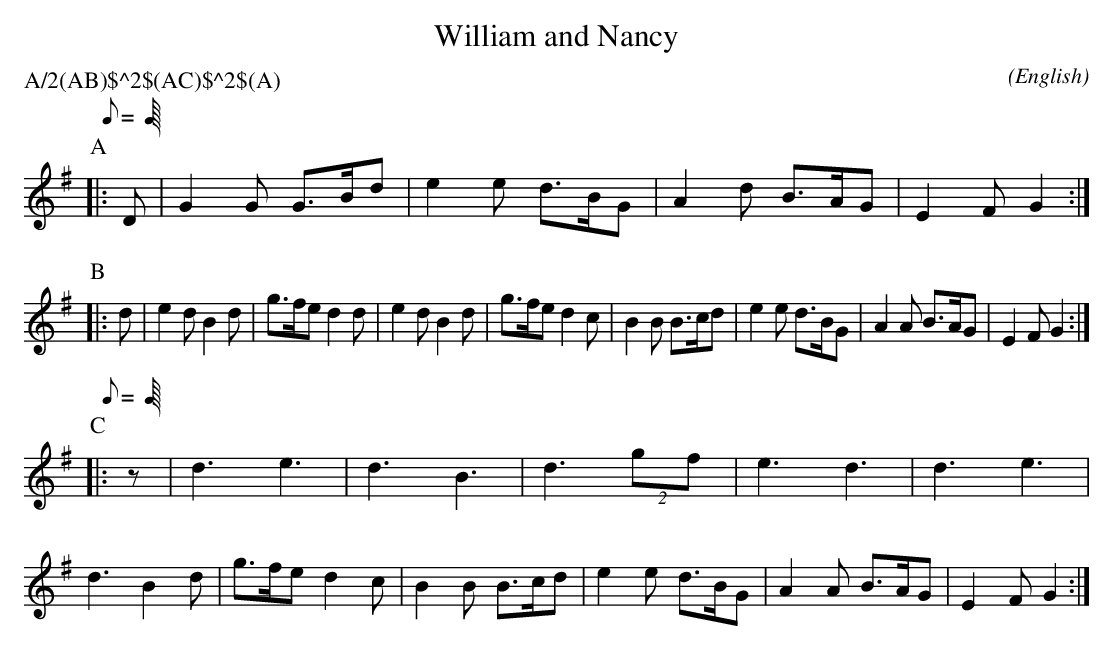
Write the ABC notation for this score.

X:1
T:William and Nancy
C:
O:English
P:A/2(AB)$^2$(AC)$^2$(A)
K:G
Q:C3=96
P:A
|: D |\
G2 G G>Bd | e2 e d>BG | A2 d B>AG | E2 F G2   :|
P:B
|: d |\
e2 d B2 d | g>fe d2 d | e2 d B2 d | g>fe d2 c |\
B2 B B>cd | e2 e d>BG | A2 A B>AG | E2 F G2   :|
Q:C3=84
P:C
|: z |\
d3 e3 | d3 B3 | d3 (2gf | e3 d3 | d3 e3 | d3 B2 \
d |\
g>fe d2 c |\
B2 B B>cd | e2 e d>BG | A2 A B>AG | E2 F G2   :|
